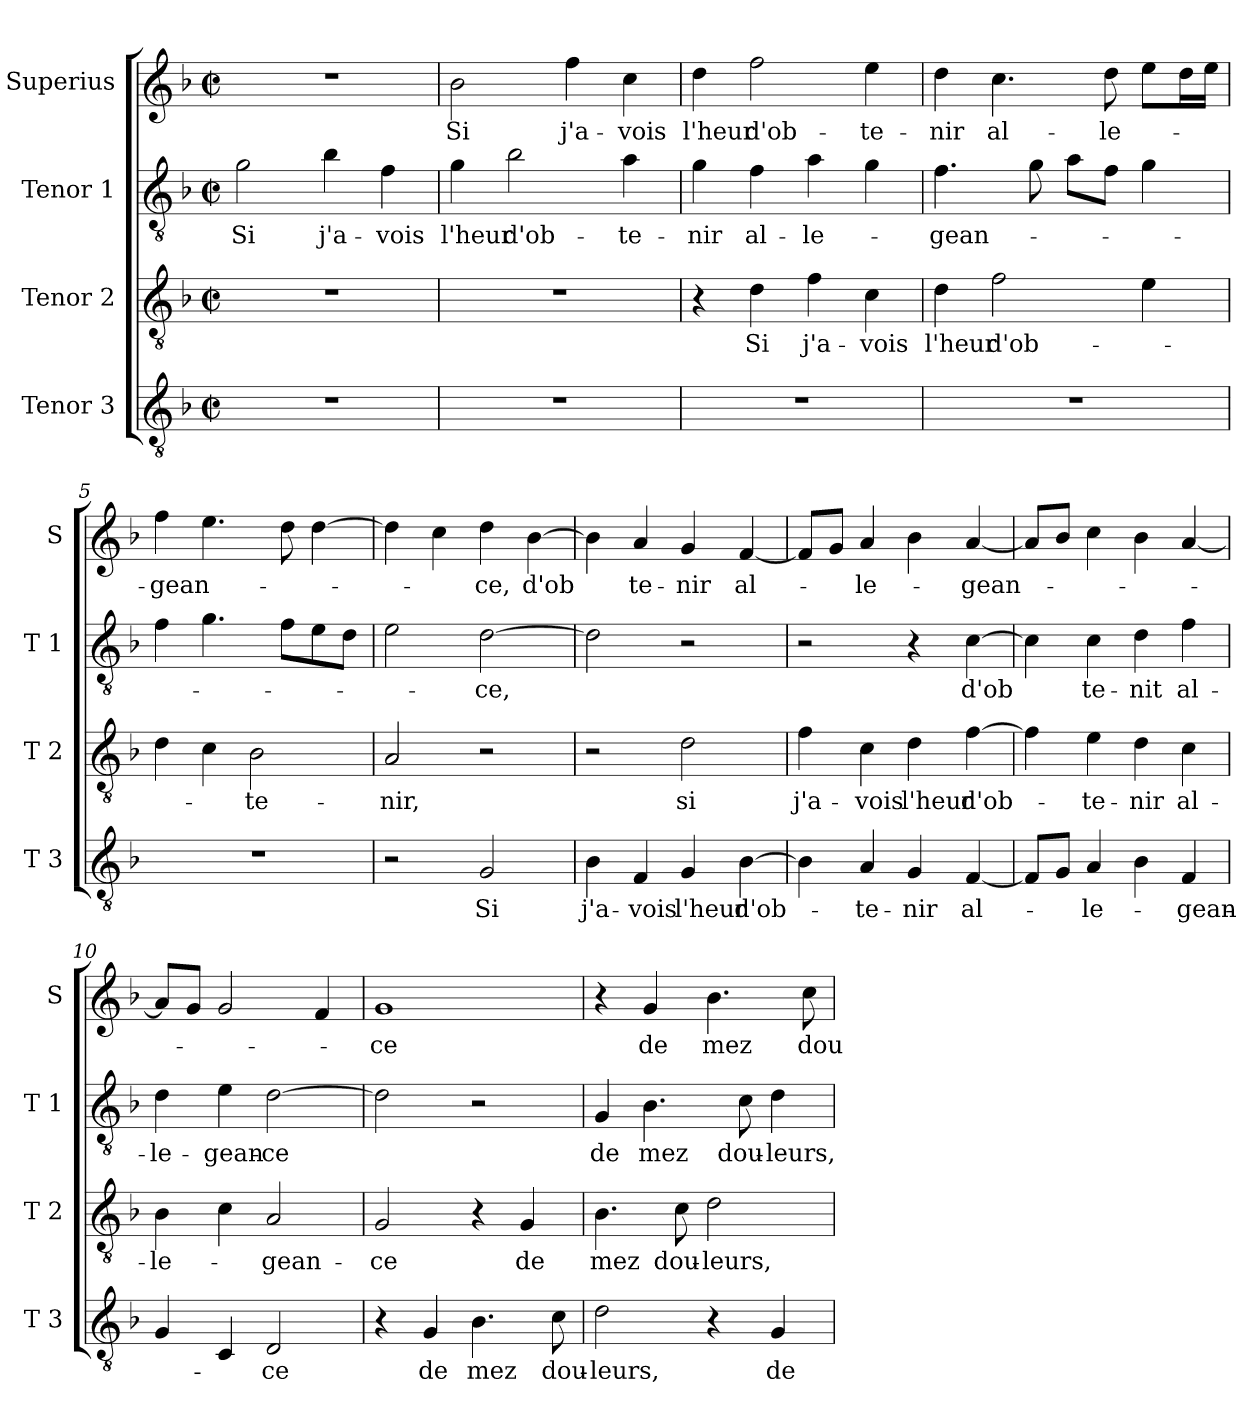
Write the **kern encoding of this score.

**kern	**text	**kern	**text	**kern	**text	**kern	**text
*part4	*part4	*part3	*part3	*part2	*part2	*part1	*part1
*staff4	*staff4	*staff3	*staff3	*staff2	*staff2	*staff1	*staff1
*I"Tenor 3	*	*I"Tenor 2	*	*I"Tenor 1	*	*I"Superius	*
*I'T 3	*	*I'T 2	*	*I'T 1	*	*I'S	*
*clefGv2	*	*clefGv2	*	*clefGv2	*	*clefG2	*
*k[b-]	*	*k[b-]	*	*k[b-]	*	*k[b-]	*
*F:	*	*F:	*	*F:	*	*F:	*
*M2/2	*	*M2/2	*	*M2/2	*	*M2/2	*
*met(c|)	*	*met(c|)	*	*met(c|)	*	*met(c|)	*
=1	=1	=1	=1	=1	=1	=1	=1
1r	.	1r	.	2g\	Si	1r	.
.	.	.	.	4b-\	j'a-	.	.
.	.	.	.	4f\	-vois	.	.
=2	=2	=2	=2	=2	=2	=2	=2
1r	.	1r	.	4g\	l'heur	2b-\	Si
.	.	.	.	2b-\	d'ob-	.	.
.	.	.	.	.	.	4ff\	j'a-
.	.	.	.	4a\	-te-	4cc\	-vois
=3	=3	=3	=3	=3	=3	=3	=3
1r	.	4r	.	4g\	-nir	4dd\	l'heur
.	.	4d\	Si	4f\	al-	2ff\	d'ob-
.	.	4f\	j'a-	4a\	-le-	.	.
.	.	4c\	-vois	4g\	.	4ee\	-te-
=4	=4	=4	=4	=4	=4	=4	=4
1r	.	4d\	l'heur	4.f\	-gean-	4dd\	-nir
.	.	2f\	d'ob-	.	.	4.cc\	al-
.	.	.	.	8g\	.	.	.
.	.	.	.	8a\L	.	.	.
.	.	.	.	8f\J	.	8dd\	-le-
.	.	4e\	.	4g\	.	8ee\L	.
.	.	.	.	.	.	16dd\L	.
.	.	.	.	.	.	16ee\JJ	.
=5	=5	=5	=5	=5	=5	=5	=5
1r	.	4d\	.	4f\	.	4ff\	-gean-
.	.	4c\	.	4.g\	.	4.ee\	.
.	.	2B-\	-te-	.	.	.	.
.	.	.	.	8f\L	.	8dd\	.
.	.	.	.	8e\	.	[4dd\	.
.	.	.	.	8d\J	.	.	.
!!LO:LB:g=z
=6	=6	=6	=6	=6	=6	=6	=6
2r	.	2A/	-nir,	2e\	.	4dd\]	.
.	.	.	.	.	.	4cc\	.
2G/	Si	2r	.	[2d\	-ce,	4dd\	-ce,
.	.	.	.	.	.	[4b-\	d'ob
=7	=7	=7	=7	=7	=7	=7	=7
4B-\	j'a-	2r	.	2d\]	.	4b-\]	.
4F/	-vois	.	.	.	.	4a/	te-
4G/	l'heur	2d\	si	2r	.	4g/	-nir
[4B-\	d'ob-	.	.	.	.	[4f/	al-
=8	=8	=8	=8	=8	=8	=8	=8
4B-\]	.	4f\	j'a-	2r	.	8f/L]	.
.	.	.	.	.	.	8g/J	.
4A/	-te-	4c\	-vois	.	.	4a/	-le-
4G/	-nir	4d\	l'heur	4r	.	4b-\	.
[4F/	al-	[4f\	d'ob-	[4c\	d'ob	[4a/	-gean-
=9	=9	=9	=9	=9	=9	=9	=9
8F/L]	.	4f\]	.	4c\]	.	8a/L]	.
8G/J	.	.	.	.	.	8b-/J	.
4A/	-le-	4e\	-te-	4c\	te-	4cc\	.
4B-\	.	4d\	-nir	4d\	-nit	4b-\	.
4F/	-gean-	4c\	al-	4f\	al-	[4a/	.
=10	=10	=10	=10	=10	=10	=10	=10
4G/	.	4B-\	-le-	4d\	-le-	8a/L]	.
.	.	.	.	.	.	8g/J	.
4C/	.	4c\	.	4e\	-gean-	2g/	.
2D/	-ce	2A/	-gean-	[2d\	-ce	.	.
.	.	.	.	.	.	4f/	.
!!LO:LB:g=z
=11	=11	=11	=11	=11	=11	=11	=11
4r	.	2G/	-ce	2d\]	.	1g	-ce
4G/	de	.	.	.	.	.	.
4.B-\	mez	4r	.	2r	.	.	.
.	.	4G/	de	.	.	.	.
8c\	dou-	.	.	.	.	.	.
=12	=12	=12	=12	=12	=12	=12	=12
2d\	-leurs,	4.B-\	mez	4G/	de	4r	.
.	.	.	.	4.B-\	mez	4g/	de
.	.	8c\	dou-	.	.	.	.
4r	.	2d\	-leurs,	.	.	4.b-\	mez
.	.	.	.	8c\	dou-	.	.
4G/	de	.	.	4d\	-leurs,	.	.
.	.	.	.	.	.	8cc\	dou-
=	=	=	=	=	=	=	=
*-	*-	*-	*-	*-	*-	*-	*-
